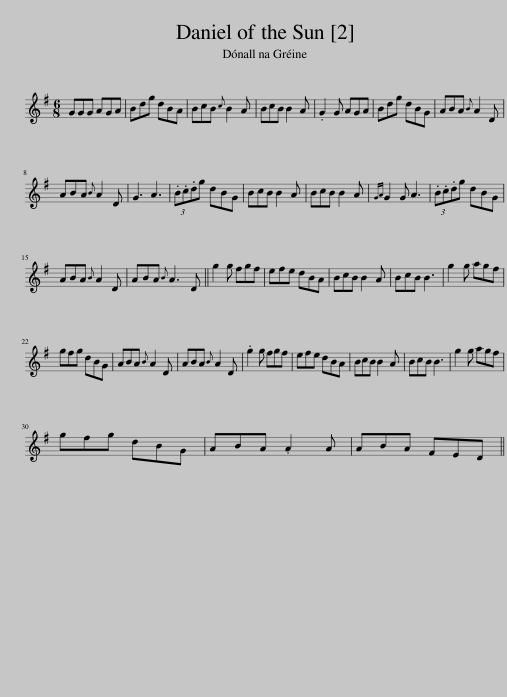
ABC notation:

X:1
L:1/8
M:6/8
I:linebreak $
K:G
V:1 treble
V:1
 GGG AGA | Bdg dBA | BcB{c} B2 A | BcB B2 A | .G2 G AGA | %5
 Bdg dBG | ABA{B} A2 D |$ ABA{B} A2 D | G3 A3 | (3.B.c.dg dBG | %10
 BcB B2 A | BcB B2 A |{GA} G2 G A3 | (3.B.c.dg dBG |$ ABA{B} A2 D | %15
 ABA{B} A3 D || g2 g fgf | efe dBA | BcB B2 A | BcB B3 | %20
 g2 g agf |$ gfg dBG | ABA{B} A2 D | ABA{B} A2 D | .g2 g fgf | %25
 efe dBA | BcB B2 A | BcB B3 | g2 g agf |$ gfg dBG | %30
 ABA .A2 A | ABA FED || %32
